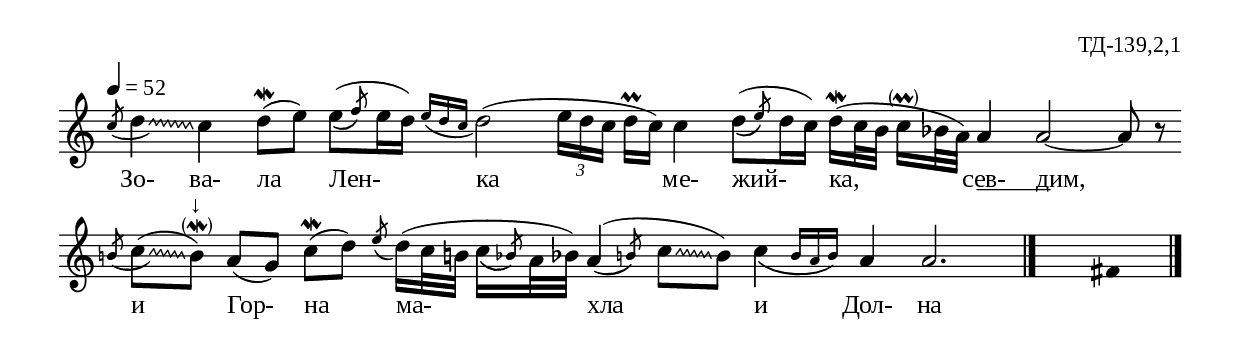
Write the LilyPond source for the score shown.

%{
td_139_2_01
%}

\include "td-preamble.ly"

\score {
\relative c'' {
\tempo 4 = 52
\cadenzaOn
\override Glissando #'style = #'zigzag
\phrasingSlurDown
\acciaccatura c8 \noteFi d4\glissando c d8\mordent[( e]) 
\afterGrace e8[(\( { \stdB f8\) \stdE } e16 d]) 
\acciaccatura { e16[ d c] } d2( \times 2/3 { e16[ d c] } d\prall[ c])
c4 \afterGrace d8[(\( { \stdB e8\) \stdE } d16 c]) 
\bar ""
\parS
d16\mordent[( c32 b] c16-\parenthesize\prall[ bes32 a]) \bar "" 
a4 a2~ a8 r \bar ""
\acciaccatura b8 \noteFi c[(\glissando b-\parenthesize\mordent^"↓"]) \bar ""
a[( g]) c\mordent[( d])
\bar ""
\acciaccatura e8 d16[( c32 b!] \afterGrace c16[\( { \stdB bes8\) \stdE } a32 bes!])
\afterGrace a4(\( { \stdB b8\) \stdE } \noteFi c[\glissando b]) 
\afterGrace c4\( { b16[ a b]\) } a4 a2.
 \bar "|." 
s4 \fixB fis
 \bar "|."  
}
\addlyrics { Зо- ва- ла Лен- ка ме- жий- ка, 
сев- \startTextSpan дим, \stopTextSpan и Гор- на ма- хла
и Дол- на }
%
\layout {
   \context { 
	    \Staff \remove "Time_signature_engraver" } 
  indent = #0
  line-width = 190\mm
  ragged-right=##f
\context {
      \Lyrics
      \consists "Text_spanner_engraver"
      \override TextSpanner #'direction = #DOWN
      \override TextSpanner #'style = #'line    
      \override TextSpanner #'outside-staff-priority = ##f
      \override TextSpanner #'padding = #0.2 % sets the distance of the line from the lyrics
      \override TextSpanner #'bound-details =
      #`((left . ((Y . 0)
                  (padding . 0)
                  (attach-dir . ,LEFT)))
         (left-broken . ((end-on-note . #t)))
         (right . ((Y . 0)
                   (padding . 0)
                   (attach-dir . ,RIGHT))))
    }  
}
%
\midi { 
	\context {
		\Score tempoWholesPerMinute = #(ly:make-moment 52 4)
		}
	}
}
%
\header{
  opus = "ТД-139,2,1"
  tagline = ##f
}


